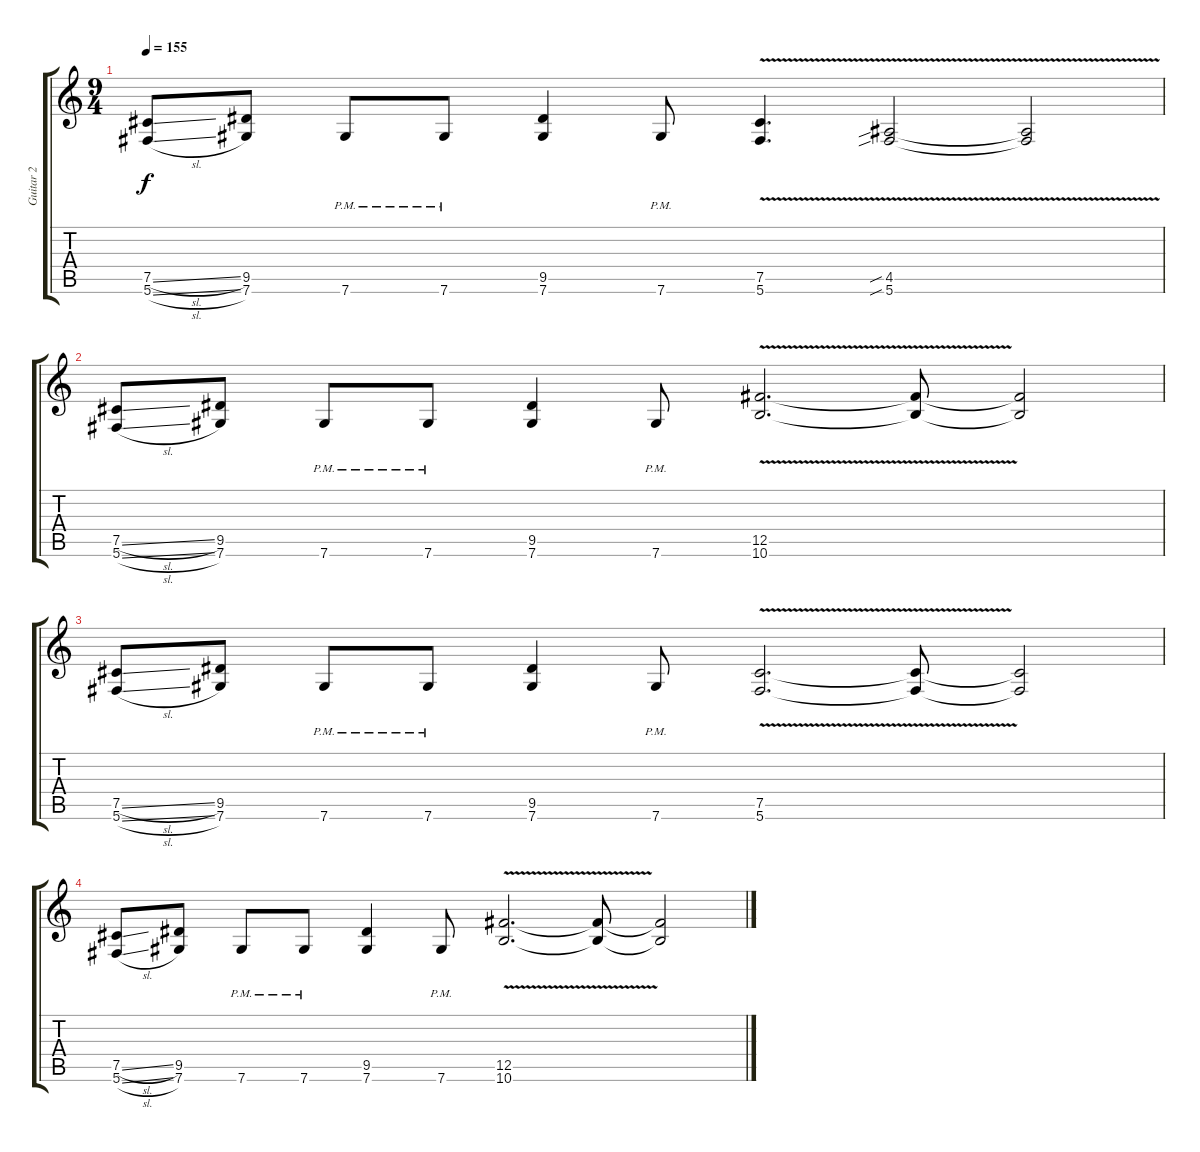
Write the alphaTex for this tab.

\track ("Guitar 2" "Guitar 2") {instrument distortionguitar}
\staff {score tabs}
\tuning (Db4 Ab3 E3 B2 Gb2 Db2) {hide}
\ts (9 4)
\tempo 155
\clef g2
\ks c
(7.5{sl} 5.6{sl}).8{dy f} (9.5 7.6).8 7.6{pm}.8 7.6{pm}.8 (9.5 7.6).4 7.6{pm}.8 (7.5{v} 5.6).4{d} (4.5{v sib} 5.6{sib}).2 (4.5{t} 5.6{t}).2 |
(7.5{sl} 5.6{sl}).8 (9.5 7.6).8 7.6{pm}.8 7.6{pm}.8 (9.5 7.6).4 7.6{pm}.8 (12.5{v} 10.6).2{d} (12.5{t} 10.6{t}).8 (12.5{t} 10.6{t}).2 |
(7.5{sl} 5.6{sl}).8 (9.5 7.6).8 7.6{pm}.8 7.6{pm}.8 (9.5 7.6).4 7.6{pm}.8 (7.5{v} 5.6).2{d} (7.5{t} 5.6{t}).8 (7.5{t} 5.6{t}).2 |
(7.5{sl} 5.6{sl}).8 (9.5 7.6).8 7.6{pm}.8 7.6{pm}.8 (9.5 7.6).4 7.6{pm}.8 (12.5{v} 10.6).2{d} (12.5{t} 10.6{t}).8 (12.5{t} 10.6{t}).2
